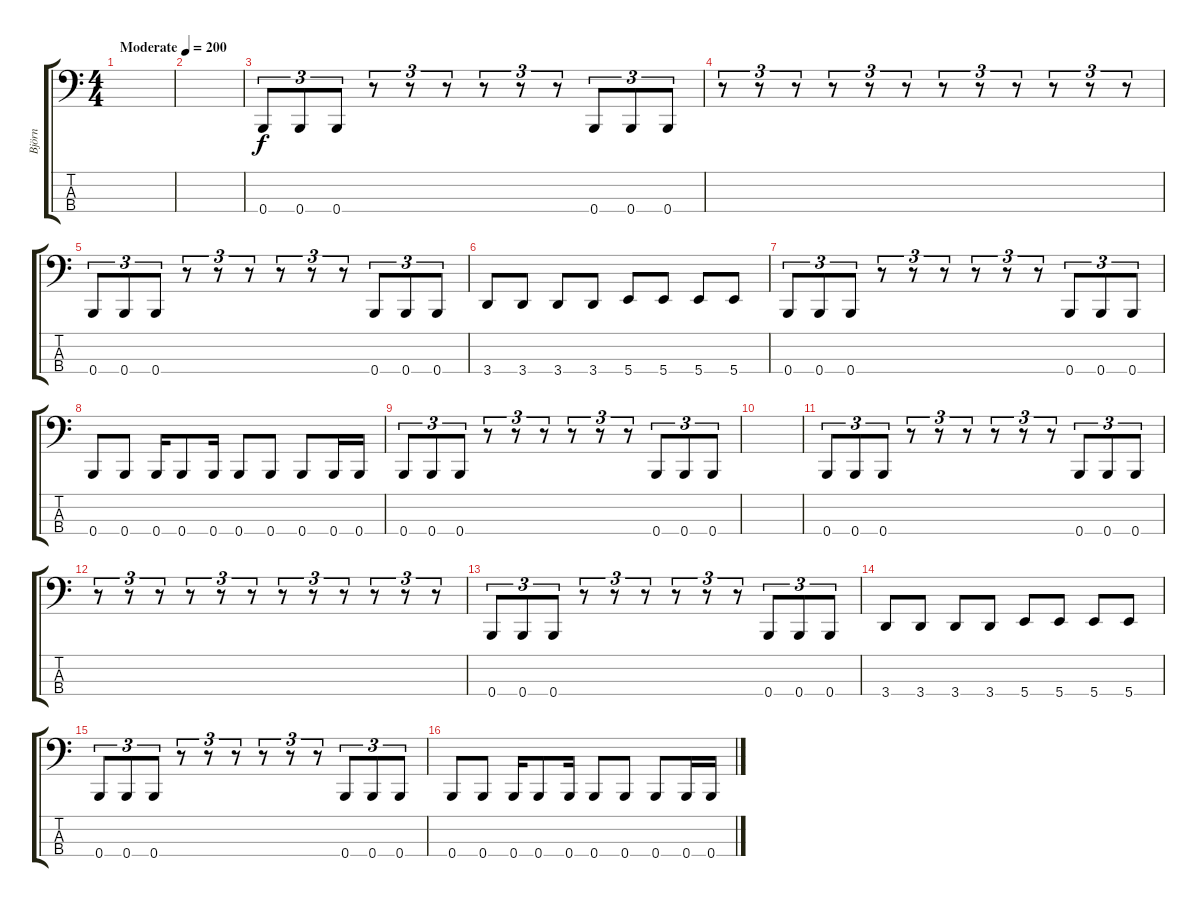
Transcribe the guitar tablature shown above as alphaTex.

\track ("Björn" "Björn") {instrument electricbassfinger}
\staff {score tabs}
\tuning (E2 B1 Gb1 B0) {hide}
\ts (4 4)
\tempo (200 "Moderate")
\clef f4
\ks c
|
|
0.4.8{tu (3 2)} 0.4.8{tu (3 2)} 0.4.8{tu (3 2)} r.8{tu (3 2)} r.8{tu (3 2)} r.8{tu (3 2)} r.8{tu (3 2)} r.8{tu (3 2)} r.8{tu (3 2)} 0.4.8{tu (3 2)} 0.4.8{tu (3 2)} 0.4.8{tu (3 2)} |
r.8{tu (3 2)} r.8{tu (3 2)} r.8{tu (3 2)} r.8{tu (3 2)} r.8{tu (3 2)} r.8{tu (3 2)} r.8{tu (3 2)} r.8{tu (3 2)} r.8{tu (3 2)} r.8{tu (3 2)} r.8{tu (3 2)} r.8{tu (3 2)} |
0.4.8{tu (3 2)} 0.4.8{tu (3 2)} 0.4.8{tu (3 2)} r.8{tu (3 2)} r.8{tu (3 2)} r.8{tu (3 2)} r.8{tu (3 2)} r.8{tu (3 2)} r.8{tu (3 2)} 0.4.8{tu (3 2)} 0.4.8{tu (3 2)} 0.4.8{tu (3 2)} |
3.4.8 3.4.8 3.4.8 3.4.8 5.4.8 5.4.8 5.4.8 5.4.8 |
0.4.8{tu (3 2)} 0.4.8{tu (3 2)} 0.4.8{tu (3 2)} r.8{tu (3 2)} r.8{tu (3 2)} r.8{tu (3 2)} r.8{tu (3 2)} r.8{tu (3 2)} r.8{tu (3 2)} 0.4.8{tu (3 2)} 0.4.8{tu (3 2)} 0.4.8{tu (3 2)} |
0.4.8 0.4.8 0.4.16 0.4.8 0.4.16 0.4.8 0.4.8 0.4.8 0.4.16 0.4.16 |
0.4.8{tu (3 2)} 0.4.8{tu (3 2)} 0.4.8{tu (3 2)} r.8{tu (3 2)} r.8{tu (3 2)} r.8{tu (3 2)} r.8{tu (3 2)} r.8{tu (3 2)} r.8{tu (3 2)} 0.4.8{tu (3 2)} 0.4.8{tu (3 2)} 0.4.8{tu (3 2)} |
|
0.4.8{tu (3 2)} 0.4.8{tu (3 2)} 0.4.8{tu (3 2)} r.8{tu (3 2)} r.8{tu (3 2)} r.8{tu (3 2)} r.8{tu (3 2)} r.8{tu (3 2)} r.8{tu (3 2)} 0.4.8{tu (3 2)} 0.4.8{tu (3 2)} 0.4.8{tu (3 2)} |
r.8{tu (3 2)} r.8{tu (3 2)} r.8{tu (3 2)} r.8{tu (3 2)} r.8{tu (3 2)} r.8{tu (3 2)} r.8{tu (3 2)} r.8{tu (3 2)} r.8{tu (3 2)} r.8{tu (3 2)} r.8{tu (3 2)} r.8{tu (3 2)} |
0.4.8{tu (3 2)} 0.4.8{tu (3 2)} 0.4.8{tu (3 2)} r.8{tu (3 2)} r.8{tu (3 2)} r.8{tu (3 2)} r.8{tu (3 2)} r.8{tu (3 2)} r.8{tu (3 2)} 0.4.8{tu (3 2)} 0.4.8{tu (3 2)} 0.4.8{tu (3 2)} |
3.4.8 3.4.8 3.4.8 3.4.8 5.4.8 5.4.8 5.4.8 5.4.8 |
0.4.8{tu (3 2)} 0.4.8{tu (3 2)} 0.4.8{tu (3 2)} r.8{tu (3 2)} r.8{tu (3 2)} r.8{tu (3 2)} r.8{tu (3 2)} r.8{tu (3 2)} r.8{tu (3 2)} 0.4.8{tu (3 2)} 0.4.8{tu (3 2)} 0.4.8{tu (3 2)} |
0.4.8 0.4.8 0.4.16 0.4.8 0.4.16 0.4.8 0.4.8 0.4.8 0.4.16 0.4.16
